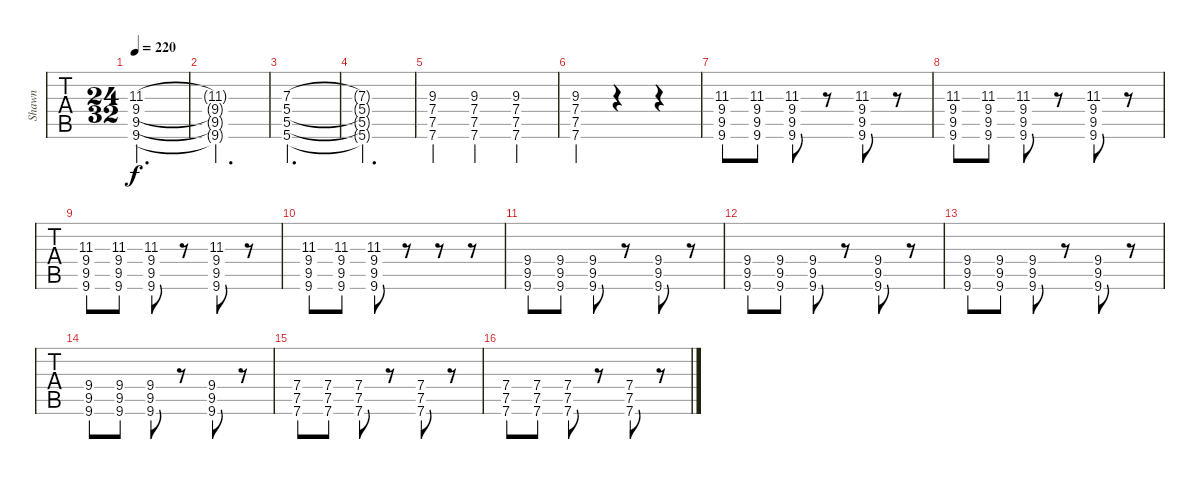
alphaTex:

\track ("Shawn" "Shawn") {instrument electricguitarjazz}
\staff {tabs}
\tuning (E4 B3 G3 D3 A2 D2) {hide}
\ts (24 32)
\tempo 220
\clef g2
\ks c
(11.3{t} 9.4{t} 9.5{t} 9.6{t}).2{d dy f} |
(11.3{t} 9.4{t} 9.5{t} 9.6{t}).2{d} |
(7.3 5.4 5.5 5.6).2{d} |
(7.3{t} 5.4{t} 5.5{t} 5.6{t}).2{d} |
(9.3 7.4 7.5 7.6).4 (9.3 7.4 7.5 7.6).4 (9.3 7.4 7.5 7.6).4 |
(9.3 7.4 7.5 7.6).4 r.4 r.4 |
(11.3 9.4 9.5 9.6).8 (11.3 9.4 9.5 9.6).8 (11.3 9.4 9.5 9.6).8 r.8 (11.3 9.4 9.5 9.6).8 r.8 |
(11.3 9.4 9.5 9.6).8 (11.3 9.4 9.5 9.6).8 (11.3 9.4 9.5 9.6).8 r.8 (11.3 9.4 9.5 9.6).8 r.8 |
(11.3 9.4 9.5 9.6).8 (11.3 9.4 9.5 9.6).8 (11.3 9.4 9.5 9.6).8 r.8 (11.3 9.4 9.5 9.6).8 r.8 |
(11.3 9.4 9.5 9.6).8 (11.3 9.4 9.5 9.6).8 (11.3 9.4 9.5 9.6).8 r.8 r.8 r.8 |
(9.4 9.5 9.6).8 (9.4 9.5 9.6).8 (9.4 9.5 9.6).8 r.8 (9.4 9.5 9.6).8 r.8 |
(9.4 9.5 9.6).8 (9.4 9.5 9.6).8 (9.4 9.5 9.6).8 r.8 (9.4 9.5 9.6).8 r.8 |
(9.4 9.5 9.6).8 (9.4 9.5 9.6).8 (9.4 9.5 9.6).8 r.8 (9.4 9.5 9.6).8 r.8 |
(9.4 9.5 9.6).8 (9.4 9.5 9.6).8 (9.4 9.5 9.6).8 r.8 (9.4 9.5 9.6).8 r.8 |
(7.4 7.5 7.6).8 (7.4 7.5 7.6).8 (7.4 7.5 7.6).8 r.8 (7.4 7.5 7.6).8 r.8 |
(7.4 7.5 7.6).8 (7.4 7.5 7.6).8 (7.4 7.5 7.6).8 r.8 (7.4 7.5 7.6).8 r.8
